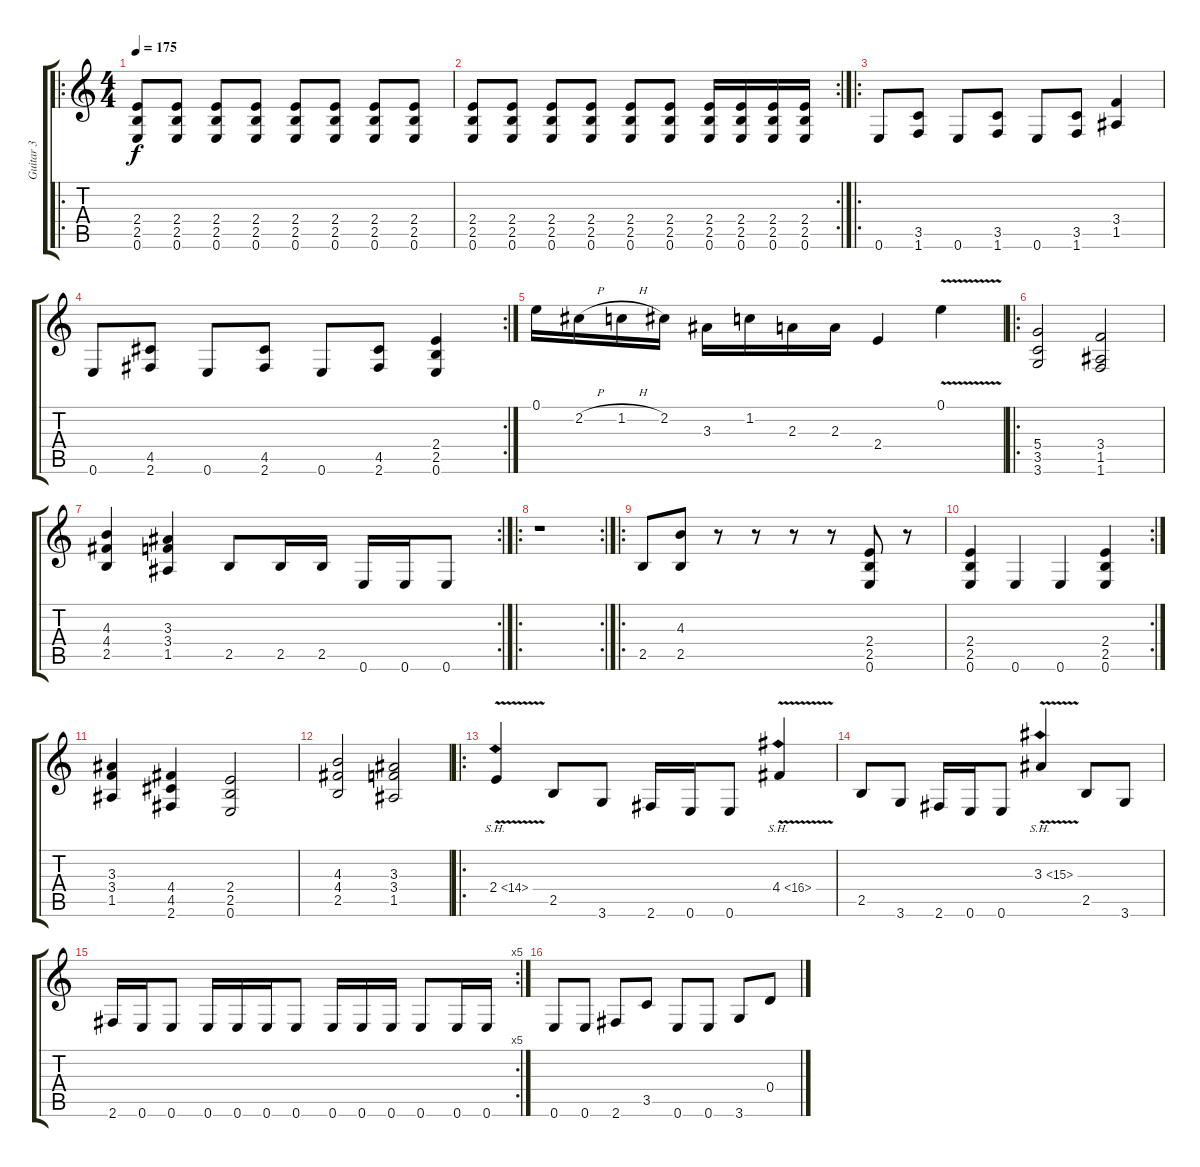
\track ("Guitar 3" "Guitar 3") {instrument distortionguitar}
\staff {score tabs}
\tuning (E4 B3 G3 D3 A2 E2) {hide}
\ro
\ts (4 4)
\tempo 175
\clef g2
\ks c
(2.4 2.5 0.6).8{dy f instrument distortionguitar} (2.4 2.5 0.6).8 (2.4 2.5 0.6).8 (2.4 2.5 0.6).8 (2.4 2.5 0.6).8 (2.4 2.5 0.6).8 (2.4 2.5 0.6).8 (2.4 2.5 0.6).8 |
\rc 2
(2.4 2.5 0.6).8 (2.4 2.5 0.6).8 (2.4 2.5 0.6).8 (2.4 2.5 0.6).8 (2.4 2.5 0.6).8 (2.4 2.5 0.6).8 (2.4 2.5 0.6).16 (2.4 2.5 0.6).16 (2.4 2.5 0.6).16 (2.4 2.5 0.6).16 |
\ro
0.6.8 (3.5 1.6).8 0.6.8 (3.5 1.6).8 0.6.8 (3.5 1.6).8 (3.4 1.5).4 |
\rc 2
0.6.8 (4.5 2.6).8 0.6.8 (4.5 2.6).8 0.6.8 (4.5 2.6).8 (2.4 2.5 0.6).4 |
0.1.16 2.2{h}.16 1.2{h}.16 2.2.16 3.3.16 1.2.16 2.3.16 2.3.16 2.4.4 0.1{v}.4 |
\ro
(5.4 3.5 3.6).2 (3.4 1.5 1.6).2 |
\rc 2
(4.3 4.4 2.5).4 (3.3 3.4 1.5).4 2.5.8 2.5.16 2.5.16 0.6.16 0.6.16 0.6.8 |
\ro
\rc 2
r.1 |
\ro
2.5.8 (4.3 2.5).8 r.8 r.8 r.8 r.8 (2.4 2.5 0.6).8 r.8 |
\rc 2
(2.4 2.5 0.6).4 0.6.4 0.6.4 (2.4 2.5 0.6).4 |
(3.3 3.4 1.5).4 (4.4 4.5 2.6).4 (2.4 2.5 0.6).2 |
(4.3 4.4 2.5).2 (3.3 3.4 1.5).2 |
\ro
2.4{sh 12 v}.4 2.5.8 3.6.8 2.6.16 0.6.16 0.6.8 4.4{sh 12 v}.4 |
2.5.8 3.6.8 2.6.16 0.6.16 0.6.8 3.3{sh 12 v}.4 2.5.8 3.6.8 |
\rc 5
2.6.16 0.6.16 0.6.8 0.6.16 0.6.16 0.6.16 0.6.8 0.6.16 0.6.16 0.6.16 0.6.8 0.6.16 0.6.16 |
0.6.8 0.6.8 2.6.8 3.5.8 0.6.8 0.6.8 3.6.8 0.4.8
